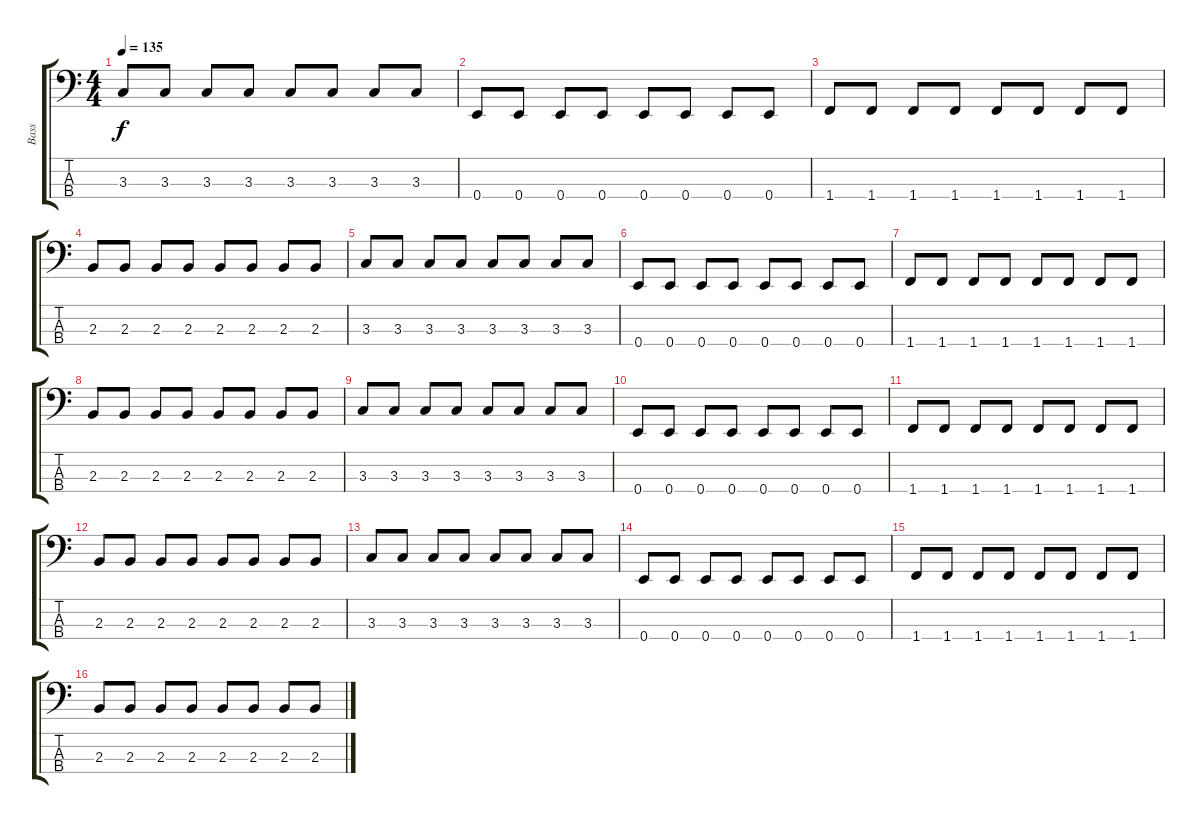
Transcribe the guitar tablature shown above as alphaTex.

\track ("Bass" "Bass") {instrument electricbassfinger}
\staff {score tabs}
\tuning (G2 D2 A1 E1) {hide}
\ts (4 4)
\tempo 135
\clef f4
\ks c
3.3.8{dy f} 3.3.8 3.3.8 3.3.8 3.3.8 3.3.8 3.3.8 3.3.8 |
0.4.8 0.4.8 0.4.8 0.4.8 0.4.8 0.4.8 0.4.8 0.4.8 |
1.4.8 1.4.8 1.4.8 1.4.8 1.4.8 1.4.8 1.4.8 1.4.8 |
2.3.8 2.3.8 2.3.8 2.3.8 2.3.8 2.3.8 2.3.8 2.3.8 |
3.3.8 3.3.8 3.3.8 3.3.8 3.3.8 3.3.8 3.3.8 3.3.8 |
0.4.8 0.4.8 0.4.8 0.4.8 0.4.8 0.4.8 0.4.8 0.4.8 |
1.4.8 1.4.8 1.4.8 1.4.8 1.4.8 1.4.8 1.4.8 1.4.8 |
2.3.8 2.3.8 2.3.8 2.3.8 2.3.8 2.3.8 2.3.8 2.3.8 |
3.3.8 3.3.8 3.3.8 3.3.8 3.3.8 3.3.8 3.3.8 3.3.8 |
0.4.8 0.4.8 0.4.8 0.4.8 0.4.8 0.4.8 0.4.8 0.4.8 |
1.4.8 1.4.8 1.4.8 1.4.8 1.4.8 1.4.8 1.4.8 1.4.8 |
2.3.8 2.3.8 2.3.8 2.3.8 2.3.8 2.3.8 2.3.8 2.3.8 |
3.3.8 3.3.8 3.3.8 3.3.8 3.3.8 3.3.8 3.3.8 3.3.8 |
0.4.8 0.4.8 0.4.8 0.4.8 0.4.8 0.4.8 0.4.8 0.4.8 |
1.4.8 1.4.8 1.4.8 1.4.8 1.4.8 1.4.8 1.4.8 1.4.8 |
2.3.8 2.3.8 2.3.8 2.3.8 2.3.8 2.3.8 2.3.8 2.3.8
